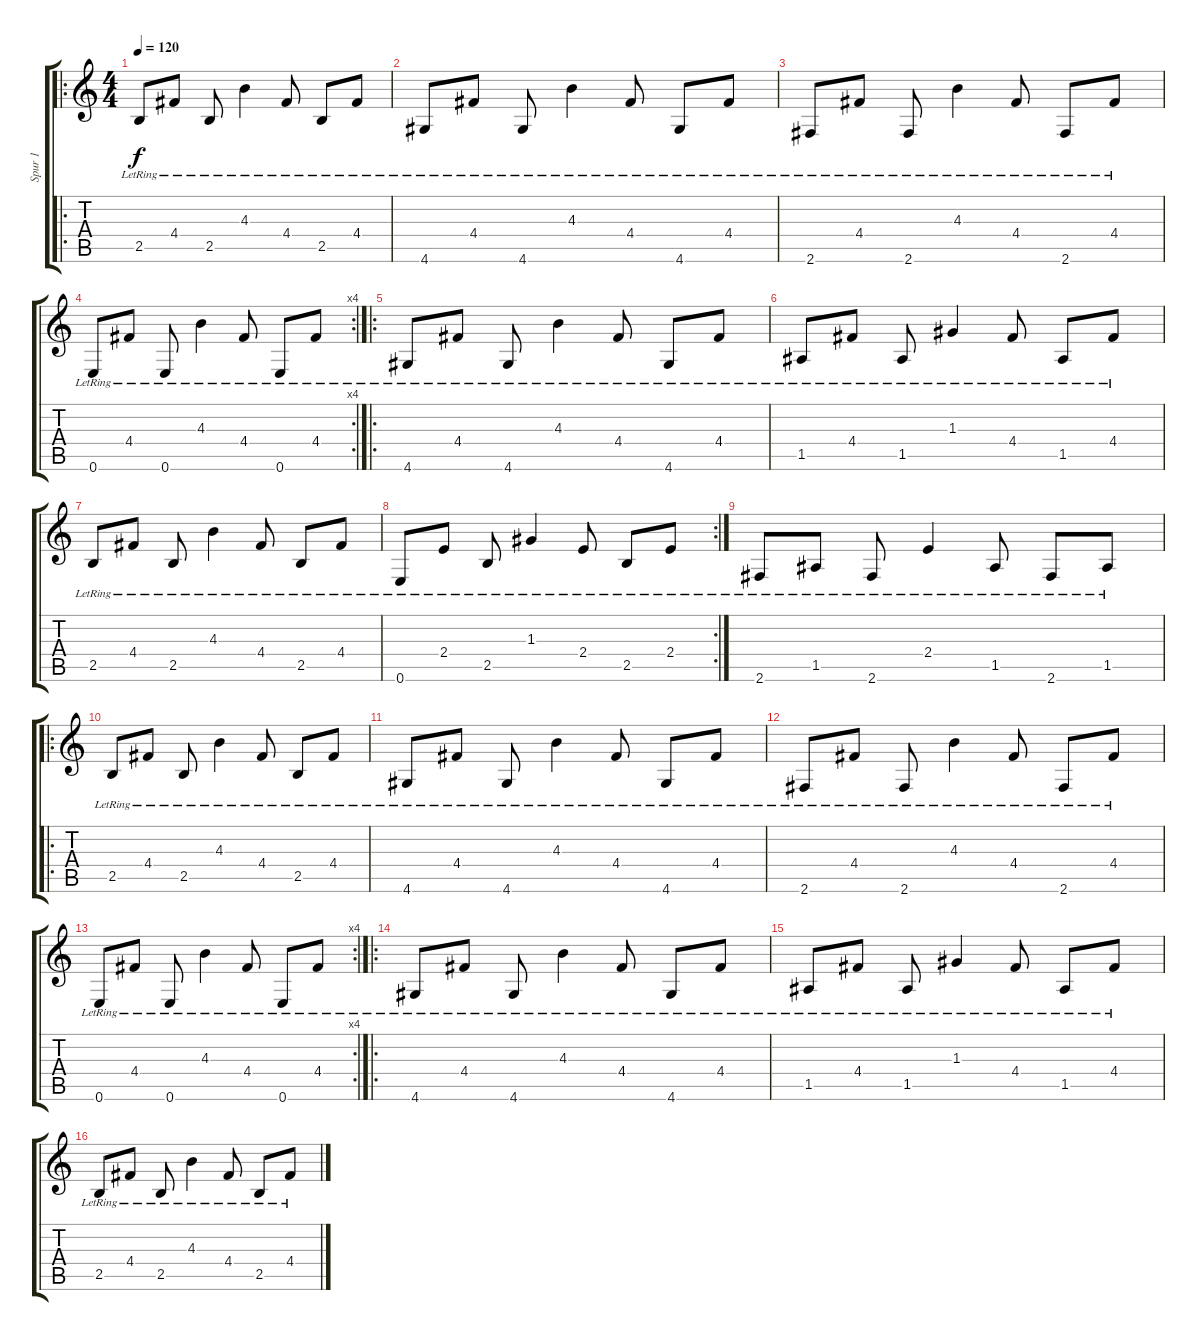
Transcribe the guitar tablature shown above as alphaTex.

\track ("Spur 1" "Spur 1") {instrument acousticguitarnylon}
\staff {score tabs}
\tuning (E4 B3 G3 D3 A2 E2) {hide}
\ro
\ts (4 4)
\tempo 120
\clef g2
\ks c
2.5{lr}.8{dy f instrument acousticguitarnylon} 4.4{lr}.8 2.5{lr}.8 4.3{lr}.4 4.4{lr}.8 2.5{lr}.8 4.4{lr}.8 |
4.6{lr}.8 4.4{lr}.8 4.6{lr}.8 4.3{lr}.4 4.4{lr}.8 4.6{lr}.8 4.4{lr}.8 |
2.6{lr}.8 4.4{lr}.8 2.6{lr}.8 4.3{lr}.4 4.4{lr}.8 2.6{lr}.8 4.4{lr}.8 |
\rc 4
0.6{lr}.8 4.4{lr}.8 0.6{lr}.8 4.3{lr}.4 4.4{lr}.8 0.6{lr}.8 4.4{lr}.8 |
\ro
4.6{lr}.8 4.4{lr}.8 4.6{lr}.8 4.3{lr}.4 4.4{lr}.8 4.6{lr}.8 4.4{lr}.8 |
1.5{lr}.8 4.4{lr}.8 1.5{lr}.8 1.3{lr}.4 4.4{lr}.8 1.5{lr}.8 4.4{lr}.8 |
2.5{lr}.8 4.4{lr}.8 2.5{lr}.8 4.3{lr}.4 4.4{lr}.8 2.5{lr}.8 4.4{lr}.8 |
\rc 2
0.6{lr}.8 2.4{lr}.8 2.5{lr}.8 1.3{lr}.4 2.4{lr}.8 2.5{lr}.8 2.4{lr}.8 |
2.6{lr}.8 1.5{lr}.8 2.6{lr}.8 2.4{lr}.4 1.5{lr}.8 2.6{lr}.8 1.5{lr}.8 |
\ro
2.5{lr}.8 4.4{lr}.8 2.5{lr}.8 4.3{lr}.4 4.4{lr}.8 2.5{lr}.8 4.4{lr}.8 |
4.6{lr}.8 4.4{lr}.8 4.6{lr}.8 4.3{lr}.4 4.4{lr}.8 4.6{lr}.8 4.4{lr}.8 |
2.6{lr}.8 4.4{lr}.8 2.6{lr}.8 4.3{lr}.4 4.4{lr}.8 2.6{lr}.8 4.4{lr}.8 |
\rc 4
0.6{lr}.8 4.4{lr}.8 0.6{lr}.8 4.3{lr}.4 4.4{lr}.8 0.6{lr}.8 4.4{lr}.8 |
\ro
4.6{lr}.8 4.4{lr}.8 4.6{lr}.8 4.3{lr}.4 4.4{lr}.8 4.6{lr}.8 4.4{lr}.8 |
1.5{lr}.8 4.4{lr}.8 1.5{lr}.8 1.3{lr}.4 4.4{lr}.8 1.5{lr}.8 4.4{lr}.8 |
2.5{lr}.8 4.4{lr}.8 2.5{lr}.8 4.3{lr}.4 4.4{lr}.8 2.5{lr}.8 4.4{lr}.8
